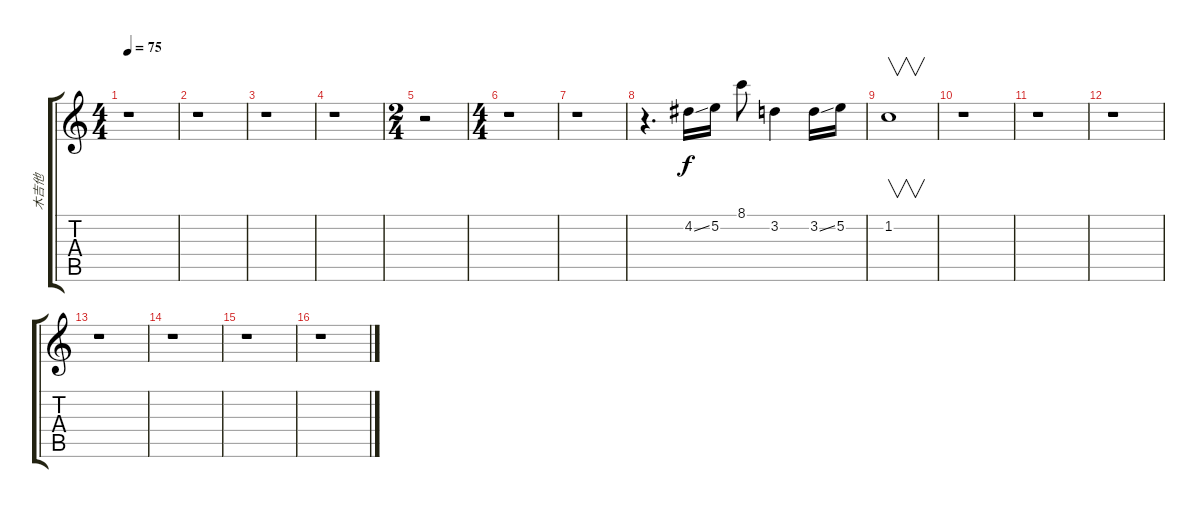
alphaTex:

\track ("木吉他" "木吉他") {instrument acousticguitarsteel}
\staff {score tabs}
\tuning (E4 B3 G3 D3 A2 E2) {hide}
\ts (4 4)
\tempo 75
\clef g2
\ks c
r.1{dy f} |
r.1 |
r.1 |
r.1 |
\ts (2 4)
r.2 |
\ts (4 4)
r.1 |
r.1 |
r.4{d} 4.2{ss}.16 5.2.16 8.1.8 3.2.4 3.2{ss}.16 5.2.16 |
1.2.1{v} |
r.1 |
r.1 |
r.1 |
r.1 |
r.1 |
r.1 |
r.1
